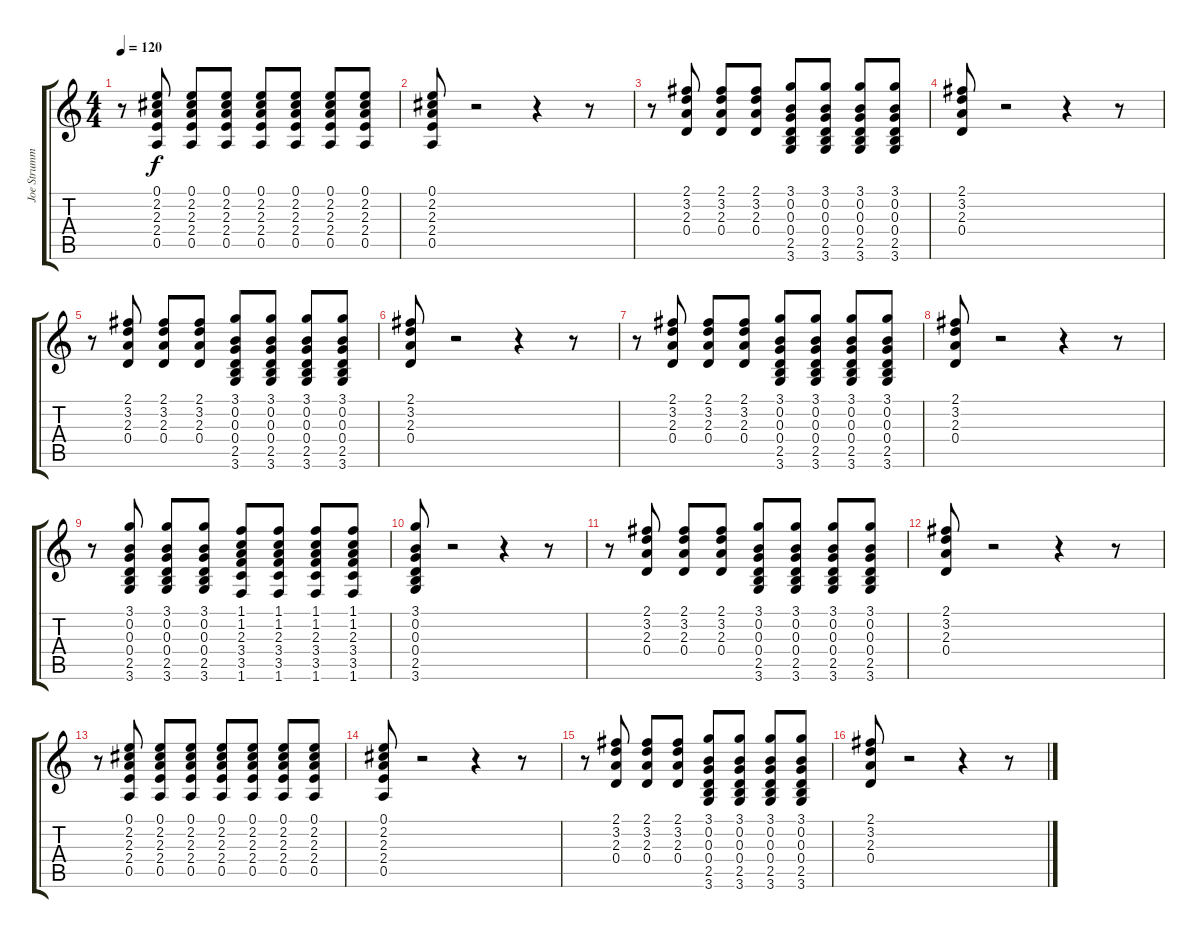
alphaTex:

\track ("Joe Strummer" "Joe Strumm") {instrument overdrivenguitar}
\staff {score tabs}
\tuning (E4 B3 G3 D3 A2 E2) {hide}
\ts (4 4)
\tempo 120
\clef g2
\ks c
r.8{dy f} (0.1 2.2 2.3 2.4 0.5).8 (0.1 2.2 2.3 2.4 0.5).8 (0.1 2.2 2.3 2.4 0.5).8 (0.1 2.2 2.3 2.4 0.5).8 (0.1 2.2 2.3 2.4 0.5).8 (0.1 2.2 2.3 2.4 0.5).8 (0.1 2.2 2.3 2.4 0.5).8 |
(0.1 2.2 2.3 2.4 0.5).8 r.2 r.4 r.8 |
r.8 (2.1 3.2 2.3 0.4).8 (2.1 3.2 2.3 0.4).8 (2.1 3.2 2.3 0.4).8 (3.1 0.2 0.3 0.4 2.5 3.6).8 (3.1 0.2 0.3 0.4 2.5 3.6).8 (3.1 0.2 0.3 0.4 2.5 3.6).8 (3.1 0.2 0.3 0.4 2.5 3.6).8 |
(2.1 3.2 2.3 0.4).8 r.2 r.4 r.8 |
r.8 (2.1 3.2 2.3 0.4).8 (2.1 3.2 2.3 0.4).8 (2.1 3.2 2.3 0.4).8 (3.1 0.2 0.3 0.4 2.5 3.6).8 (3.1 0.2 0.3 0.4 2.5 3.6).8 (3.1 0.2 0.3 0.4 2.5 3.6).8 (3.1 0.2 0.3 0.4 2.5 3.6).8 |
(2.1 3.2 2.3 0.4).8 r.2 r.4 r.8 |
r.8 (2.1 3.2 2.3 0.4).8 (2.1 3.2 2.3 0.4).8 (2.1 3.2 2.3 0.4).8 (3.1 0.2 0.3 0.4 2.5 3.6).8 (3.1 0.2 0.3 0.4 2.5 3.6).8 (3.1 0.2 0.3 0.4 2.5 3.6).8 (3.1 0.2 0.3 0.4 2.5 3.6).8 |
(2.1 3.2 2.3 0.4).8 r.2 r.4 r.8 |
r.8 (3.1 0.2 0.3 0.4 2.5 3.6).8 (3.1 0.2 0.3 0.4 2.5 3.6).8 (3.1 0.2 0.3 0.4 2.5 3.6).8 (1.1 1.2 2.3 3.4 3.5 1.6).8 (1.1 1.2 2.3 3.4 3.5 1.6).8 (1.1 1.2 2.3 3.4 3.5 1.6).8 (1.1 1.2 2.3 3.4 3.5 1.6).8 |
(3.1 0.2 0.3 0.4 2.5 3.6).8 r.2 r.4 r.8 |
r.8 (2.1 3.2 2.3 0.4).8 (2.1 3.2 2.3 0.4).8 (2.1 3.2 2.3 0.4).8 (3.1 0.2 0.3 0.4 2.5 3.6).8 (3.1 0.2 0.3 0.4 2.5 3.6).8 (3.1 0.2 0.3 0.4 2.5 3.6).8 (3.1 0.2 0.3 0.4 2.5 3.6).8 |
(2.1 3.2 2.3 0.4).8 r.2 r.4 r.8 |
r.8 (0.1 2.2 2.3 2.4 0.5).8 (0.1 2.2 2.3 2.4 0.5).8 (0.1 2.2 2.3 2.4 0.5).8 (0.1 2.2 2.3 2.4 0.5).8 (0.1 2.2 2.3 2.4 0.5).8 (0.1 2.2 2.3 2.4 0.5).8 (0.1 2.2 2.3 2.4 0.5).8 |
(0.1 2.2 2.3 2.4 0.5).8 r.2 r.4 r.8 |
r.8 (2.1 3.2 2.3 0.4).8 (2.1 3.2 2.3 0.4).8 (2.1 3.2 2.3 0.4).8 (3.1 0.2 0.3 0.4 2.5 3.6).8 (3.1 0.2 0.3 0.4 2.5 3.6).8 (3.1 0.2 0.3 0.4 2.5 3.6).8 (3.1 0.2 0.3 0.4 2.5 3.6).8 |
(2.1 3.2 2.3 0.4).8 r.2 r.4 r.8
